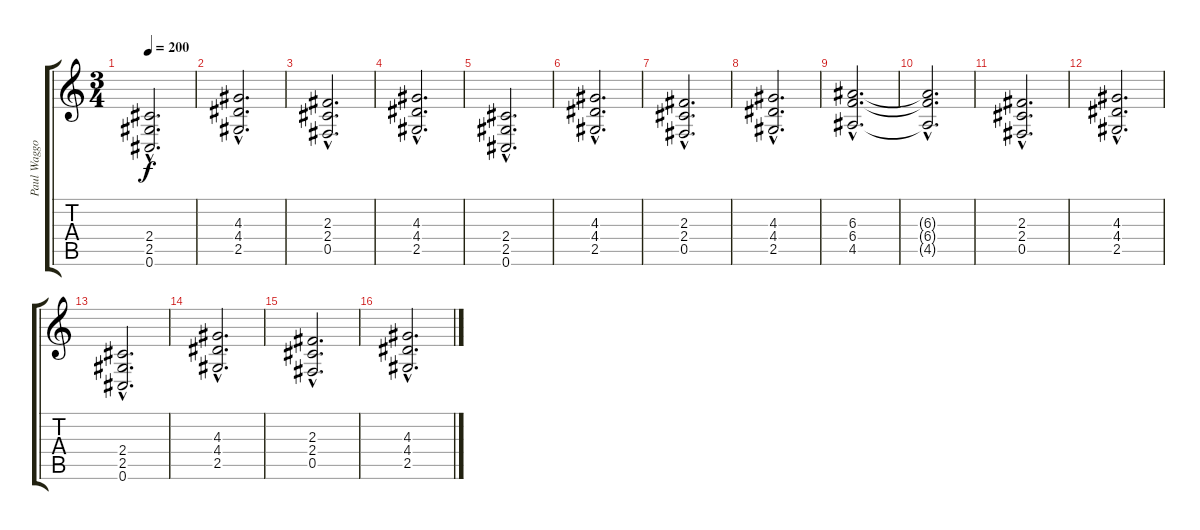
\track ("Paul Waggoner Rhythm Gtr." "Paul Waggo") {instrument distortionguitar}
\staff {score tabs}
\tuning (Db4 Ab3 E3 B2 Gb2 Db2) {hide}
\ts (3 4)
\tempo 200
\clef g2
\ks c
(2.4{hac} 2.5{hac} 0.6{hac}).2{d dy f} |
(4.3{hac} 4.4{hac} 2.5{hac}).2{d} |
(2.3{hac} 2.4{hac} 0.5{hac}).2{d} |
(4.3{hac} 4.4{hac} 2.5{hac}).2{d} |
(2.4{hac} 2.5{hac} 0.6{hac}).2{d} |
(4.3{hac} 4.4{hac} 2.5{hac}).2{d} |
(2.3{hac} 2.4{hac} 0.5{hac}).2{d} |
(4.3{hac} 4.4{hac} 2.5{hac}).2{d} |
(6.3{hac} 6.4{hac} 4.5{hac}).2{d} |
(6.3{hac t} 6.4{hac t} 4.5{hac t}).2{d} |
(2.3{hac} 2.4{hac} 0.5{hac}).2{d} |
(4.3{hac} 4.4{hac} 2.5{hac}).2{d} |
(2.4{hac} 2.5{hac} 0.6{hac}).2{d} |
(4.3{hac} 4.4{hac} 2.5{hac}).2{d} |
(2.3{hac} 2.4{hac} 0.5{hac}).2{d} |
(4.3{hac} 4.4{hac} 2.5{hac}).2{d}
